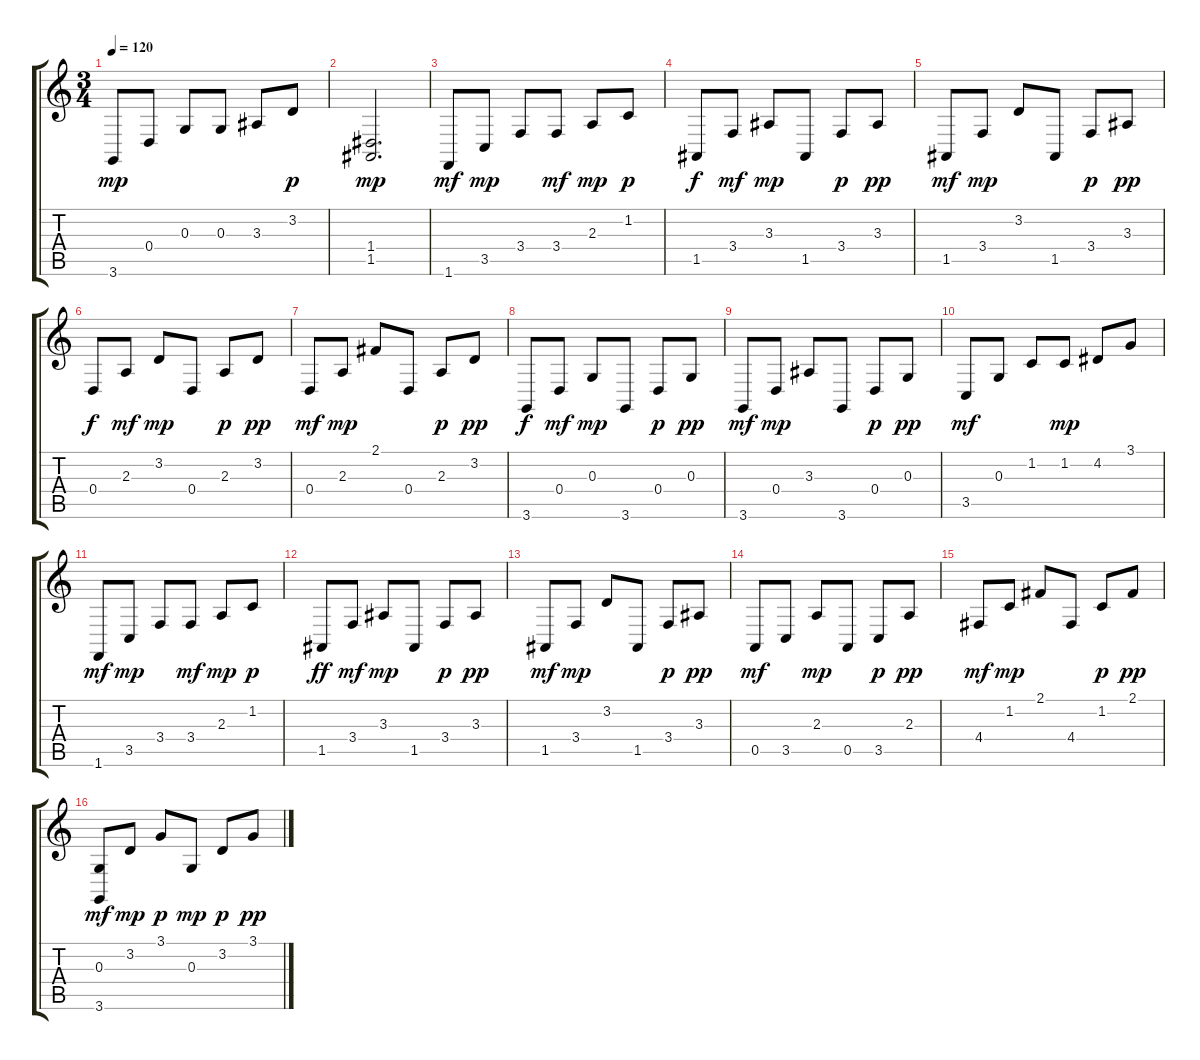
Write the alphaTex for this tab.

\track "" {instrument acousticgrandpiano}
\staff {score tabs}
\tuning (E4 B3 G3 D3 A2 E2) {hide}
\ts (3 4)
\tempo 120
\clef g2
\ks c
3.6.8{dy mp} 0.4.8 0.3.8 0.3.8 3.3.8 3.2.8{dy p} |
(1.4 1.5).2{d dy mp} |
1.6.8{dy mf} 3.5.8{dy mp} 3.4.8 3.4.8{dy mf} 2.3.8{dy mp} 1.2.8{dy p} |
1.5.8{dy f} 3.4.8{dy mf} 3.3.8{dy mp} 1.5.8 3.4.8{dy p} 3.3.8{dy pp} |
1.5.8{dy mf} 3.4.8{dy mp} 3.2.8 1.5.8 3.4.8{dy p} 3.3.8{dy pp} |
0.4.8{dy f} 2.3.8{dy mf} 3.2.8{dy mp} 0.4.8 2.3.8{dy p} 3.2.8{dy pp} |
0.4.8{dy mf} 2.3.8{dy mp} 2.1.8 0.4.8 2.3.8{dy p} 3.2.8{dy pp} |
3.6.8{dy f} 0.4.8{dy mf} 0.3.8{dy mp} 3.6.8 0.4.8{dy p} 0.3.8{dy pp} |
3.6.8{dy mf} 0.4.8{dy mp} 3.3.8 3.6.8 0.4.8{dy p} 0.3.8{dy pp} |
3.5.8{dy mf} 0.3.8 1.2.8 1.2.8{dy mp} 4.2.8 3.1.8 |
1.6.8{dy mf} 3.5.8{dy mp} 3.4.8 3.4.8{dy mf} 2.3.8{dy mp} 1.2.8{dy p} |
1.5.8{dy ff} 3.4.8{dy mf} 3.3.8{dy mp} 1.5.8 3.4.8{dy p} 3.3.8{dy pp} |
1.5.8{dy mf} 3.4.8{dy mp} 3.2.8 1.5.8 3.4.8{dy p} 3.3.8{dy pp} |
0.5.8{dy mf} 3.5.8 2.3.8{dy mp} 0.5.8 3.5.8{dy p} 2.3.8{dy pp} |
4.4.8{dy mf} 1.2.8{dy mp} 2.1.8 4.4.8 1.2.8{dy p} 2.1.8{dy pp} |
(0.3 3.6).8{dy mf} 3.2.8{dy mp} 3.1.8{dy p} 0.3.8{dy mp} 3.2.8{dy p} 3.1.8{dy pp}
